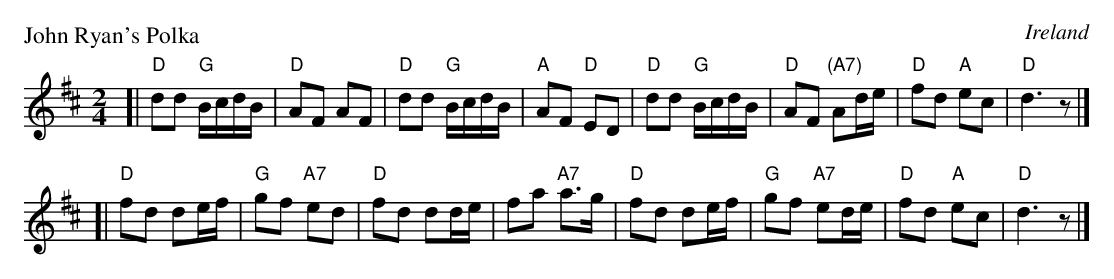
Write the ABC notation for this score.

X:1
P: John Ryan's Polka
O: Ireland
M: 2/4
L: 1/16
K: D
[| "D"d2d2 "G"BcdB | "D"A2F2 A2F2 | "D"d2d2 "G"BcdB | "A"A2F2 "D"E2D2 \
|  "D"d2d2 "G"BcdB | "D"A2F2 "(A7)"A2de | "D"f2d2 "A"e2c2 | "D"d6 z2 |]
[| "D"f2d2 d2ef | "G"g2f2 "A7"e2d2 | "D"f2d2 d2de | f2a2 "A7"a3g \
|  "D"f2d2 d2ef | "G"g2f2 "A7"e2de | "D"f2d2 "A"e2c2 | "D"d6 z2 |]
